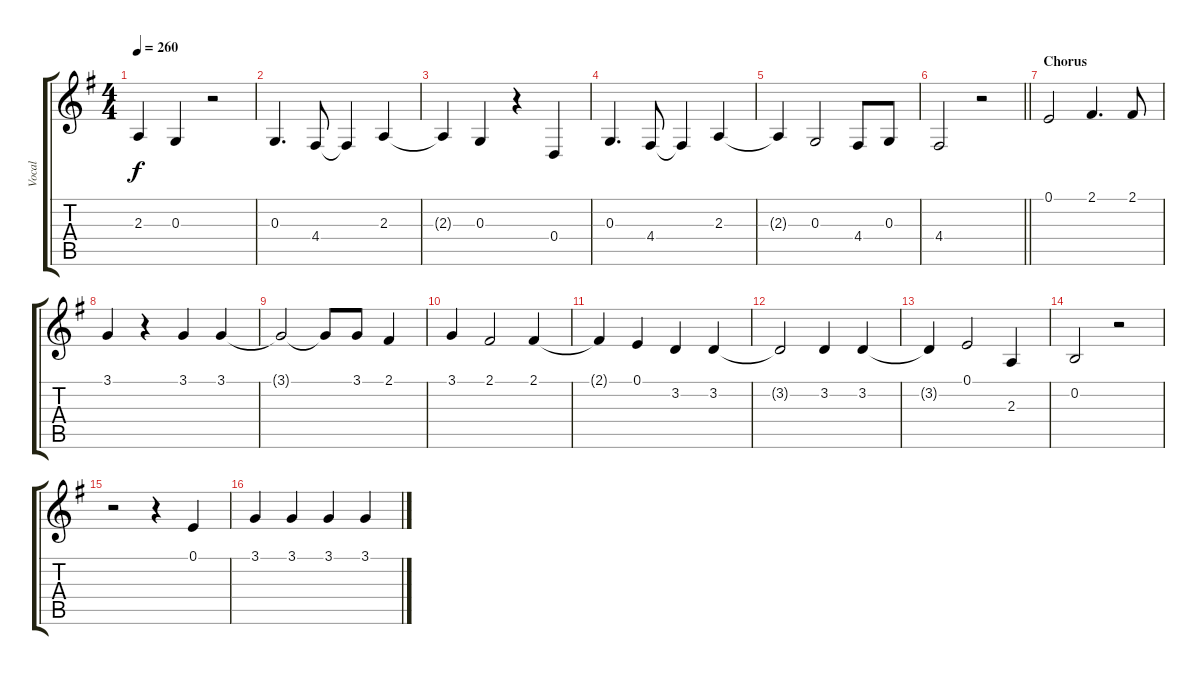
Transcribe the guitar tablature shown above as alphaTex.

\track ("Vocal" "Vocal") {instrument flute}
\staff {score tabs}
\tuning (E4 B3 G3 D3 A2 E2) {hide}
\ts (4 4)
\tempo 260
\clef g2
\ks g
2.3{t}.4{dy f} 0.3.4 r.2 |
0.3.4{d} 4.4.8 4.4{t}.4 2.3.4 |
2.3{t}.4 0.3.4 r.4 0.4.4 |
0.3.4{d} 4.4.8 4.4{t}.4 2.3.4 |
2.3{t}.4 0.3.2 4.4.8 0.3.8 |
\barLineRight lightlight
4.4.2 r.2 |
\section ("" "Chorus")
0.1.2 2.1.4{d} 2.1.8 |
3.1.4 r.4 3.1.4 3.1.4 |
3.1{t}.2 3.1{t}.8 3.1.8 2.1.4 |
3.1.4 2.1.2 2.1.4 |
2.1{t}.4 0.1.4 3.2.4 3.2.4 |
3.2{t}.2 3.2.4 3.2.4 |
3.2{t}.4 0.1.2 2.3.4 |
0.2.2 r.2 |
r.2 r.4 0.1.4 |
3.1.4 3.1.4 3.1.4 3.1.4
